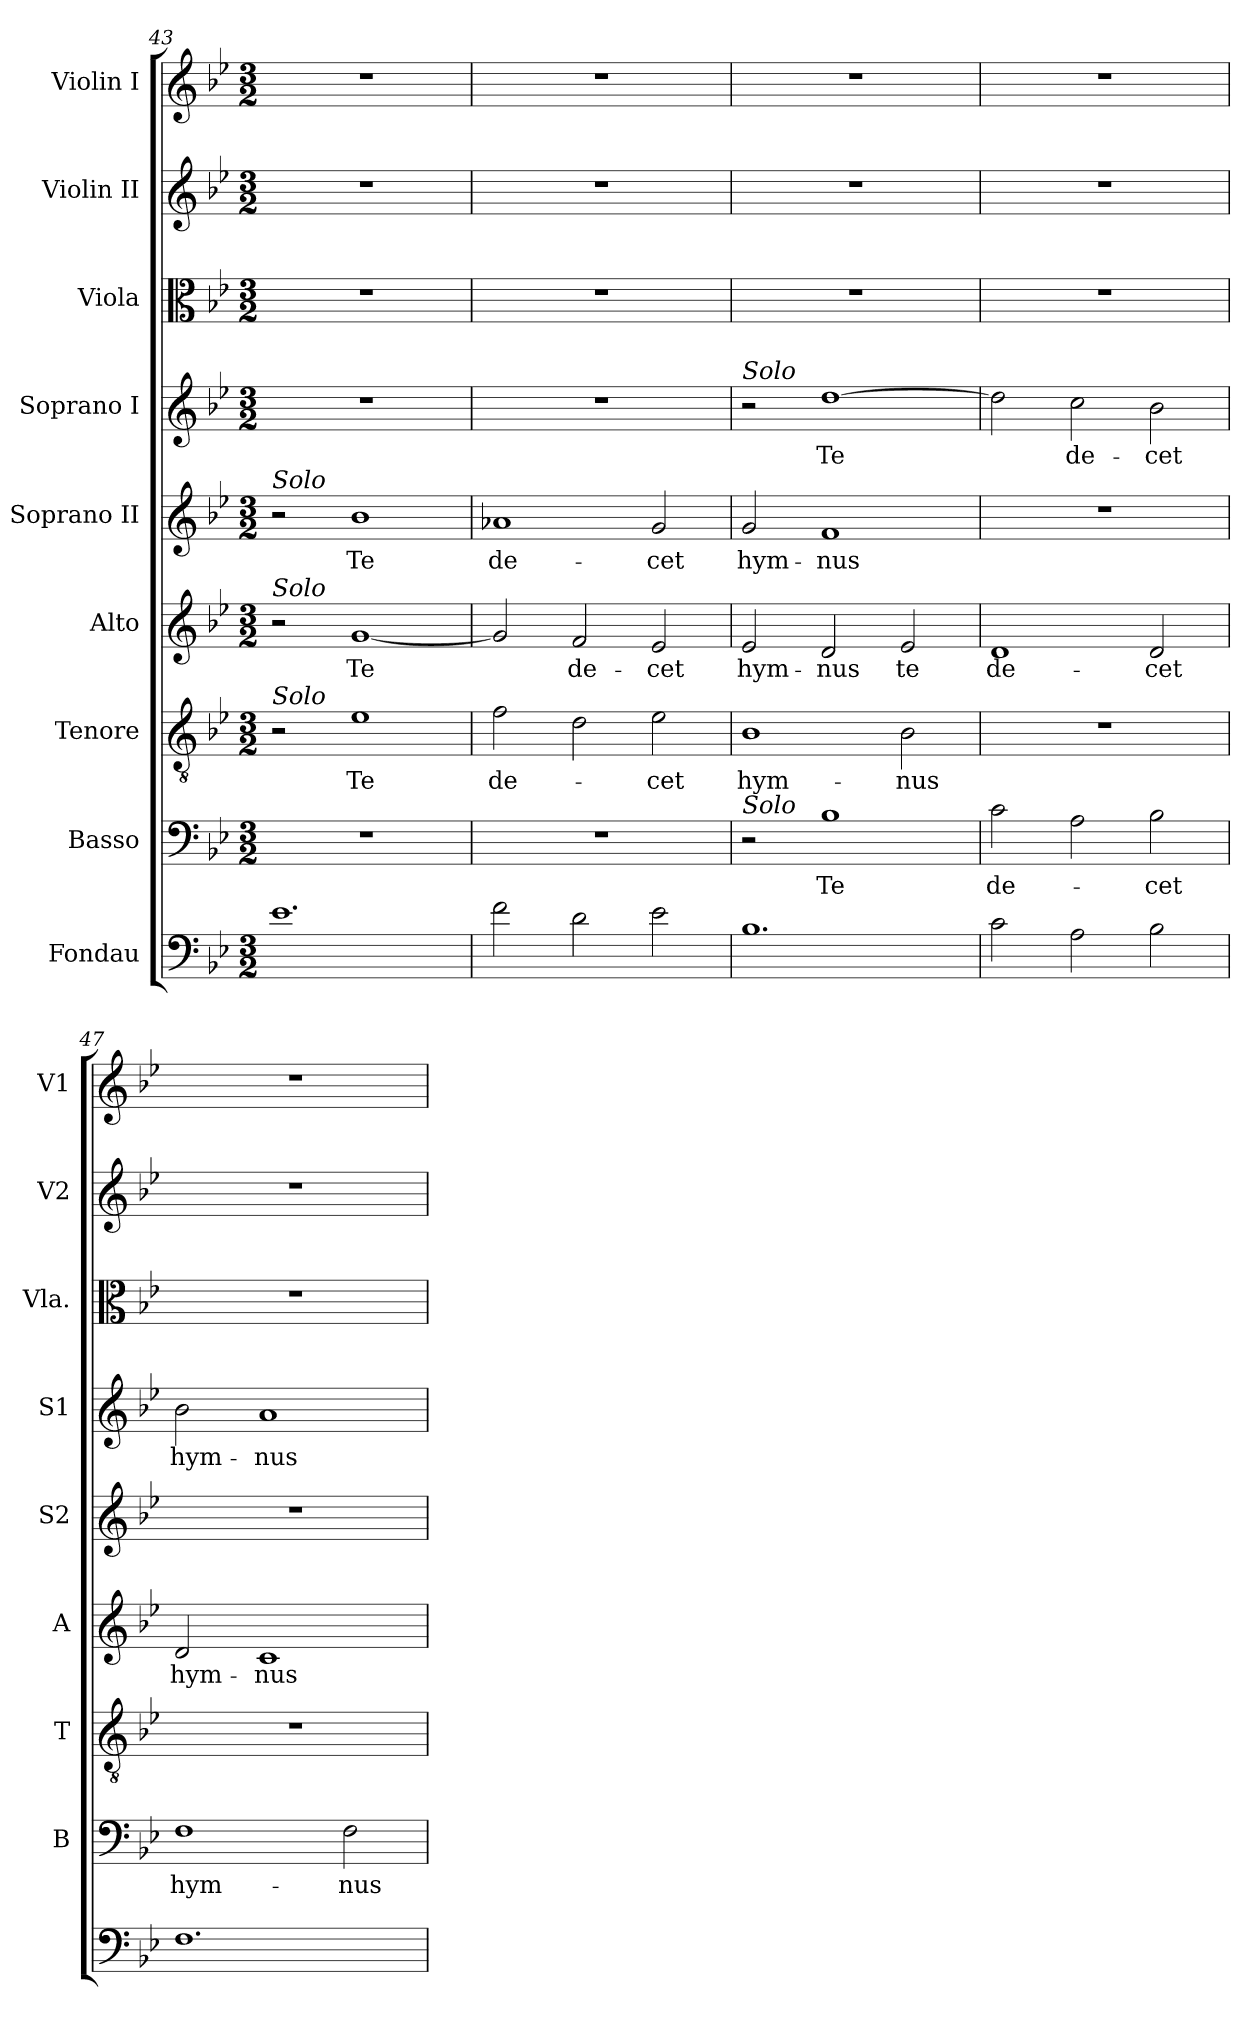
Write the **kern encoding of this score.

**kern	**kern	**text	**kern	**text	**kern	**text	**kern	**text	**kern	**text	**kern	**kern	**kern
*part9	*part8	*part8	*part7	*part7	*part6	*part6	*part5	*part5	*part4	*part4	*part3	*part2	*part1
*staff9	*staff8	*staff8	*staff7	*staff7	*staff6	*staff6	*staff5	*staff5	*staff4	*staff4	*staff3	*staff2	*staff1
*I"Fondau	*I"Basso	*	*I"Tenore	*	*I"Alto	*	*I"Soprano  II	*	*I"Soprano  I	*	*I"Viola	*I"Violin  II	*I"Violin  I
*	*I'B	*	*I'T	*	*I'A	*	*I'S2	*	*I'S1	*	*I'Vla.	*I'V2	*I'V1
!!LO:PB:g=z
*clefF4	*clefF4	*	*clefGv2	*	*clefG2	*	*clefG2	*	*clefG2	*	*clefC3	*clefG2	*clefG2
*k[b-e-]	*k[b-e-]	*	*k[b-e-]	*	*k[b-e-]	*	*k[b-e-]	*	*k[b-e-]	*	*k[b-e-]	*k[b-e-]	*k[b-e-]
*B-:	*B-:	*	*B-:	*	*B-:	*	*B-:	*	*B-:	*	*B-:	*B-:	*B-:
*M3/2	*M3/2	*	*M3/2	*	*M3/2	*	*M3/2	*	*M3/2	*	*M3/2	*M3/2	*M3/2
=43	=43	=43	=43	=43	=43	=43	=43	=43	=43	=43	=43	=43	=43
!	!	!	!	!	!	!	!LO:TX:a:i:t=Solo	!	!	!	!	!	!
!	!	!	!	!	!LO:TX:a:i:t=Solo	!	!	!	!	!	!	!	!
!	!	!	!LO:TX:a:i:t=Solo	!	!	!	!	!	!	!	!	!	!
1.e-	1.r	.	2r	.	2r	.	2r	.	1.r	.	1.r	1.r	1.r
!	!	!	!	!LO:LY:b	!	!LO:LY:b	!	!LO:LY:b	!	!	!	!	!
.	.	.	1e-	Te	[1g	Te	1b-	Te	.	.	.	.	.
=44	=44	=44	=44	=44	=44	=44	=44	=44	=44	=44	=44	=44	=44
!	!	!	!	!LO:LY:b	!	!	!	!LO:LY:b	!	!	!	!	!
2f\	1.r	.	2f\	de-	2g/]	.	1a-X	de-	1.r	.	1.r	1.r	1.r
!	!	!	!	!	!	!LO:LY:b	!	!	!	!	!	!	!
2d\	.	.	2d\	.	2f/	de-	.	.	.	.	.	.	.
!	!	!	!	!LO:LY:b	!	!LO:LY:b	!	!LO:LY:b	!	!	!	!	!
2e-\	.	.	2e-\	-cet	2e-/	-cet	2g/	-cet	.	.	.	.	.
=45	=45	=45	=45	=45	=45	=45	=45	=45	=45	=45	=45	=45	=45
!	!	!	!	!	!	!	!	!	!LO:TX:a:i:t=Solo	!	!	!	!
!	!LO:TX:a:i:t=Solo	!	!	!	!	!	!	!	!	!	!	!	!
!	!	!	!	!LO:LY:b	!	!LO:LY:b	!	!LO:LY:b	!	!	!	!	!
1.B-	2r	.	1B-	hym-	2e-/	hym-	2g/	hym-	2r	.	1.r	1.r	1.r
!	!	!LO:LY:b	!	!	!	!LO:LY:b	!	!LO:LY:b	!	!LO:LY:b	!	!	!
.	1B-	Te	.	.	2d/	-nus	1f	-nus	[1dd	Te	.	.	.
!	!	!	!	!LO:LY:b	!	!LO:LY:b	!	!	!	!	!	!	!
.	.	.	2B-\	-nus	2e-/	te	.	.	.	.	.	.	.
=46	=46	=46	=46	=46	=46	=46	=46	=46	=46	=46	=46	=46	=46
!	!	!LO:LY:b	!	!	!	!LO:LY:b	!	!	!	!	!	!	!
2c\	2c\	de-	1.r	.	1d	de-	1.r	.	2dd\]	.	1.r	1.r	1.r
!	!	!	!	!	!	!	!	!	!	!LO:LY:b	!	!	!
2A\	2A\	.	.	.	.	.	.	.	2cc\	de-	.	.	.
!	!	!LO:LY:b	!	!	!	!LO:LY:b	!	!	!	!LO:LY:b	!	!	!
2B-\	2B-\	-cet	.	.	2d/	-cet	.	.	2b-\	-cet	.	.	.
=47	=47	=47	=47	=47	=47	=47	=47	=47	=47	=47	=47	=47	=47
!	!	!LO:LY:b	!	!	!	!LO:LY:b	!	!	!	!LO:LY:b	!	!	!
1.F	1F	hym-	1.r	.	2d/	hym-	1.r	.	2b-\	hym-	1.r	1.r	1.r
!	!	!	!	!	!	!LO:LY:b	!	!	!	!LO:LY:b	!	!	!
.	.	.	.	.	1c	-nus	.	.	1a	-nus	.	.	.
!	!	!LO:LY:b	!	!	!	!	!	!	!	!	!	!	!
.	2F\	-nus	.	.	.	.	.	.	.	.	.	.	.
=	=	=	=	=	=	=	=	=	=	=	=	=	=
*-	*-	*-	*-	*-	*-	*-	*-	*-	*-	*-	*-	*-	*-
